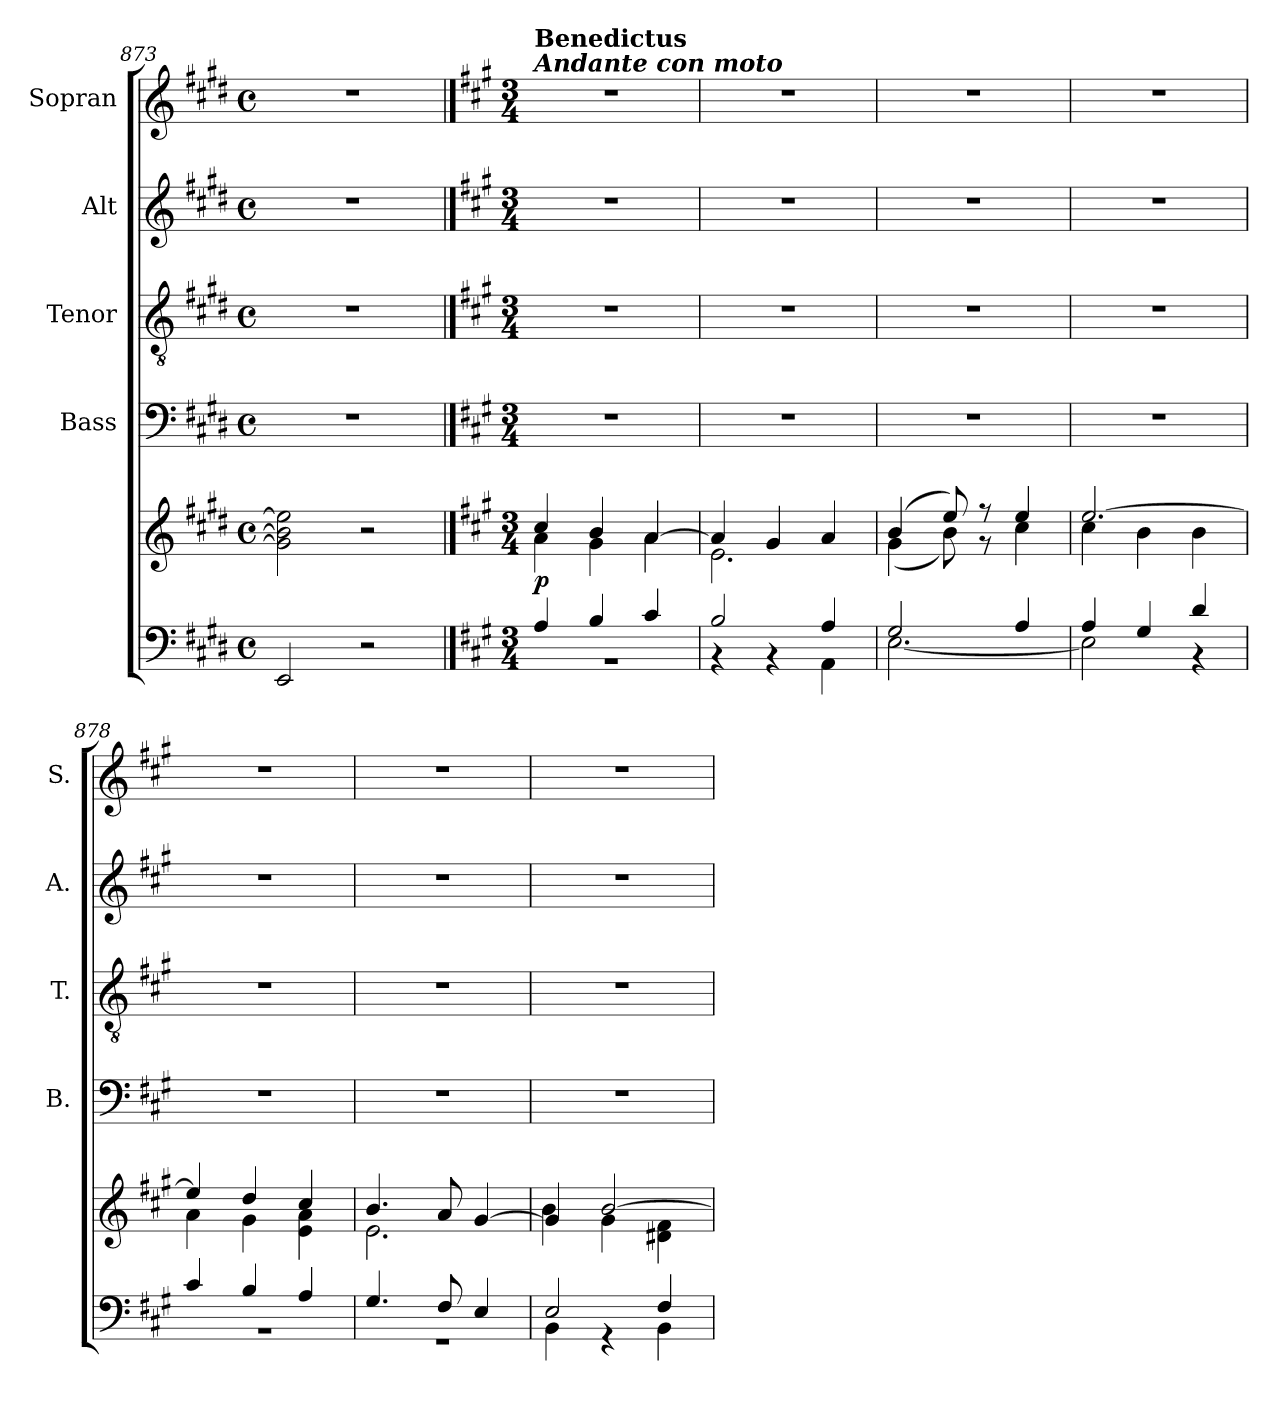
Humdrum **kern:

**kern	**kern	**dynam	**kern	**kern	**kern	**kern
*part5	*part5	*part5	*part4	*part3	*part2	*part1
*staff6	*staff5	*staff5/6	*staff4	*staff3	*staff2	*staff1
*	*	*	*I"Bass	*I"Tenor	*I"Alt	*I"Sopran
*	*	*	*I'B.	*I'T.	*I'A.	*I'S.
*clefF4	*clefG2	*	*clefF4	*clefGv2	*clefG2	*clefG2
*k[f#c#g#d#]	*k[f#c#g#d#]	*	*k[f#c#g#d#]	*k[f#c#g#d#]	*k[f#c#g#d#]	*k[f#c#g#d#]
*E:	*E:	*	*E:	*E:	*E:	*E:
*M4/4	*M4/4	*	*M4/4	*M4/4	*M4/4	*M4/4
*met(c)	*met(c)	*	*met(c)	*met(c)	*met(c)	*met(c)
=873	=873	=873	=873	=873	=873	=873
2EE/	2g#\] 2b\] 2ee\]	.	1r	1r	1r	1r
2r	2r	.	.	.	.	.
!!LO:PB:g=z
==874	==874	==874	==874	==874	==874	==874
*k[f#c#g#]	*k[f#c#g#]	*	*k[f#c#g#]	*k[f#c#g#]	*k[f#c#g#]	*k[f#c#g#]
*A:	*A:	*	*A:	*A:	*A:	*A:
*M3/4	*M3/4	*	*M3/4	*M3/4	*M3/4	*M3/4
*^	*	*	*	*	*	*
!	!	!	!	!	!	!	!LO:TX:a:Bi:t=Andante con moto
!	!	!	!	!	!	!	!LO:TX:a:B:t=Benedictus
!	!	!LO:TX:b:Bi:t=e legato	!	!	!	!	!
!	!LO:N:vis=1	!	!LO:DY:b	!	!	!	!
*	*	*^	*	*	*	*	*
4A/	2.rBB	4cc#/	4a\	p	2.r	2.r	2.r	2.r
4B/	.	4b/	4g#\	.	.	.	.	.
4c#/	.	[>4a/	4a\	.	.	.	.	.
=875	=875	=875	=875	=875	=875	=875	=875	=875
2B/	4rBB	4a/]	2.e\	.	2.r	2.r	2.r	2.r
.	4rBB	4g#/	.	.	.	.	.	.
4A/	4AA\	4a/	.	.	.	.	.	.
=876	=876	=876	=876	=876	=876	=876	=876	=876
2G#/	[<2.E\	(4b/	(<4g#\	.	2.r	2.r	2.r	2.r
.	.	8ee/)	8b\)	.	.	.	.	.
.	.	8r	8r	.	.	.	.	.
4A/	.	4ee/	4cc#\	.	.	.	.	.
=877	=877	=877	=877	=877	=877	=877	=877	=877
4A/	2E\]	[>2.ee/	4cc#\	.	2.r	2.r	2.r	2.r
4G#/	.	.	4b\	.	.	.	.	.
4d/	4rBB	.	4b\	.	.	.	.	.
=878	=878	=878	=878	=878	=878	=878	=878	=878
!	!LO:N:vis=1	!	!	!	!	!	!	!
4c#/	2.rBB	4ee/]	4a\	.	2.r	2.r	2.r	2.r
4B/	.	4dd/	4g#\	.	.	.	.	.
4A/	.	4cc#/	4e\ 4a\	.	.	.	.	.
=879	=879	=879	=879	=879	=879	=879	=879	=879
!	!LO:N:vis=1	!	!	!	!	!	!	!
4.G#/	2.rGG	4.b/	2.e\	.	2.r	2.r	2.r	2.r
8F#/	.	8a/	.	.	.	.	.	.
4E/	.	[>4g#/	.	.	.	.	.	.
=880	=880	=880	=880	=880	=880	=880	=880	=880
2E/	4BB\	4g#/]	4b\	.	2.r	2.r	2.r	2.r
.	4rGG	[>2b/	4g#\	.	.	.	.	.
4F#/	4BB\	.	4d#X\ 4f#\	.	.	.	.	.
*v	*v	*	*	*	*	*	*	*
*	*v	*v	*	*	*	*	*
=	=	=	=	=	=	=
*-	*-	*-	*-	*-	*-	*-
